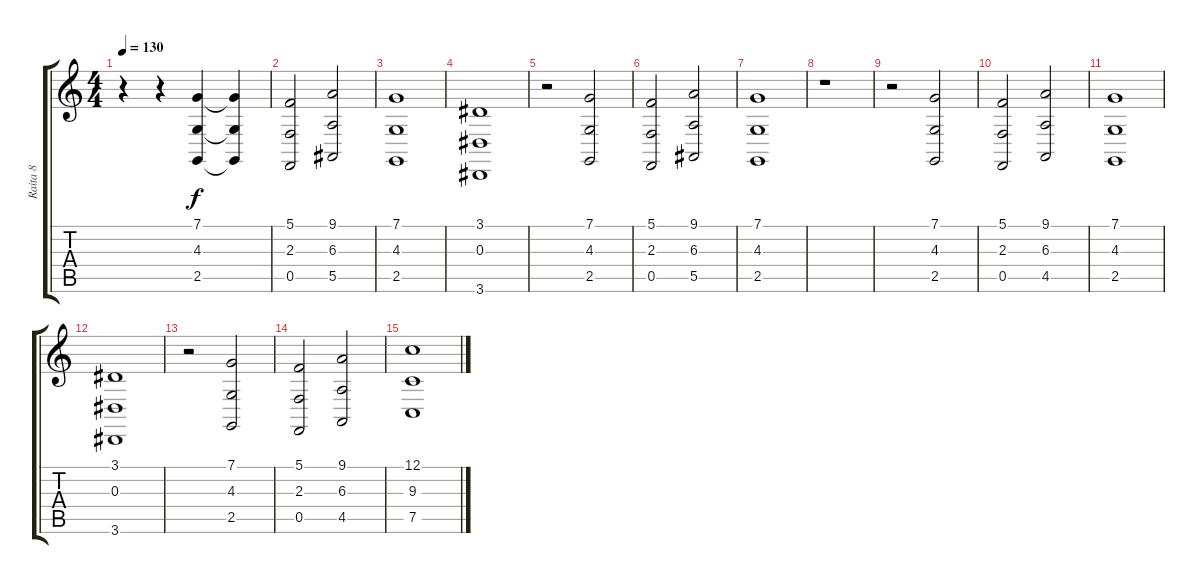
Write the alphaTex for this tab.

\track ("Raita 8" "Raita 8") {instrument choiraahs}
\staff {score tabs}
\tuning (C4 G3 Eb3 Bb2 F2 C2) {hide}
\ts (4 4)
\tempo 130
\clef g2
\ks c
r.4{dy f} r.4 (7.1 4.3 2.5).4 (7.1{t} 4.3{t} 2.5{t}).4 |
(5.1 2.3 0.5).2 (9.1 6.3 5.5).2 |
(7.1 4.3 2.5).1 |
(3.1 0.3 3.6).1 |
r.2 (7.1 4.3 2.5).2 |
(5.1 2.3 0.5).2 (9.1 6.3 5.5).2 |
(7.1 4.3 2.5).1 |
r.1 |
r.2 (7.1 4.3 2.5).2 |
(5.1 2.3 0.5).2 (9.1 6.3 4.5).2 |
(7.1 4.3 2.5).1 |
(3.1 0.3 3.6).1 |
r.2 (7.1 4.3 2.5).2 |
(5.1 2.3 0.5).2 (9.1 6.3 4.5).2 |
(12.1 9.3 7.5).1
